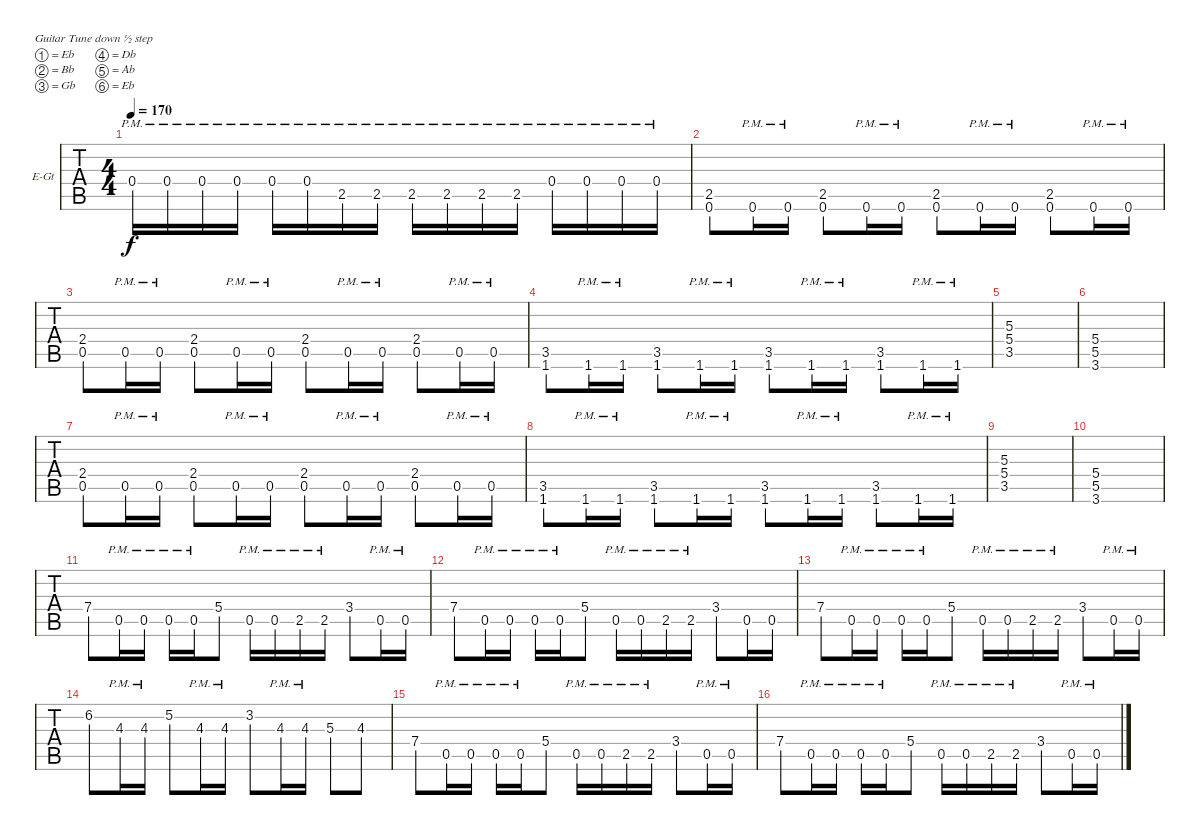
\bracketExtendMode groupsimilarinstruments
\firstSystemTrackNameOrientation horizontal
\otherSystemsTrackNameOrientation horizontal
\track ("Юрий Мелисов" "E-Gt") {instrument distortionguitar}
\staff {tabs}
\tuning (Eb4 Bb3 Gb3 Db3 Ab2 Eb2)
\ts (4 4)
\tempo 170
\clef g2
\ks c
0.4{pm}.16{dy f} 0.4{pm}.16 0.4{pm}.16 0.4{pm}.16 0.4{pm}.16 0.4{pm}.16 2.5{pm}.16 2.5{pm}.16 2.5{pm}.16 2.5{pm}.16 2.5{pm}.16 2.5{pm}.16 0.4{pm}.16 0.4{pm}.16 0.4{pm}.16 0.4{pm}.16 |
(2.5 0.6).8 0.6{pm}.16 0.6{pm}.16 (2.5 0.6).8 0.6{pm}.16 0.6{pm}.16 (2.5 0.6).8 0.6{pm}.16 0.6{pm}.16 (2.5 0.6).8 0.6{pm}.16 0.6{pm}.16 |
(2.4 0.5).8 0.5{pm}.16 0.5{pm}.16 (2.4 0.5).8 0.5{pm}.16 0.5{pm}.16 (2.4 0.5).8 0.5{pm}.16 0.5{pm}.16 (2.4 0.5).8 0.5{pm}.16 0.5{pm}.16 |
(3.5 1.6).8 1.6{pm}.16 1.6{pm}.16 (3.5 1.6).8 1.6{pm}.16 1.6{pm}.16 (3.5 1.6).8 1.6{pm}.16 1.6{pm}.16 (3.5 1.6).8 1.6{pm}.16 1.6{pm}.16 |
(5.3 5.4 3.5).1 |
(5.4 5.5 3.6).1 |
(2.4 0.5).8 0.5{pm}.16 0.5{pm}.16 (2.4 0.5).8 0.5{pm}.16 0.5{pm}.16 (2.4 0.5).8 0.5{pm}.16 0.5{pm}.16 (2.4 0.5).8 0.5{pm}.16 0.5{pm}.16 |
(3.5 1.6).8 1.6{pm}.16 1.6{pm}.16 (3.5 1.6).8 1.6{pm}.16 1.6{pm}.16 (3.5 1.6).8 1.6{pm}.16 1.6{pm}.16 (3.5 1.6).8 1.6{pm}.16 1.6{pm}.16 |
(5.3 5.4 3.5).1 |
(5.4 5.5 3.6).1 |
7.4.8 0.5{pm}.16 0.5{pm}.16 0.5{pm}.16 0.5{pm}.16 5.4.8 0.5{pm}.16 0.5{pm}.16 2.5{pm}.16 2.5{pm}.16 3.4.8 0.5{pm}.16 0.5{pm}.16 |
7.4.8 0.5{pm}.16 0.5{pm}.16 0.5{pm}.16 0.5{pm}.16 5.4.8 0.5{pm}.16 0.5{pm}.16 2.5{pm}.16 2.5{pm}.16 3.4.8 0.5.16 0.5.16 |
7.4.8 0.5{pm}.16 0.5{pm}.16 0.5{pm}.16 0.5{pm}.16 5.4.8 0.5{pm}.16 0.5{pm}.16 2.5{pm}.16 2.5{pm}.16 3.4.8 0.5{pm}.16 0.5{pm}.16 |
6.2.8 4.3{pm}.16 4.3{pm}.16 5.2.8 4.3{pm}.16 4.3{pm}.16 3.2.8 4.3{pm}.16 4.3{pm}.16 5.3.8 4.3.8 |
7.4.8 0.5{pm}.16 0.5{pm}.16 0.5{pm}.16 0.5{pm}.16 5.4.8 0.5{pm}.16 0.5{pm}.16 2.5{pm}.16 2.5{pm}.16 3.4.8 0.5{pm}.16 0.5{pm}.16 |
7.4.8 0.5{pm}.16 0.5{pm}.16 0.5{pm}.16 0.5{pm}.16 5.4.8 0.5{pm}.16 0.5{pm}.16 2.5{pm}.16 2.5{pm}.16 3.4.8 0.5{pm}.16 0.5{pm}.16
